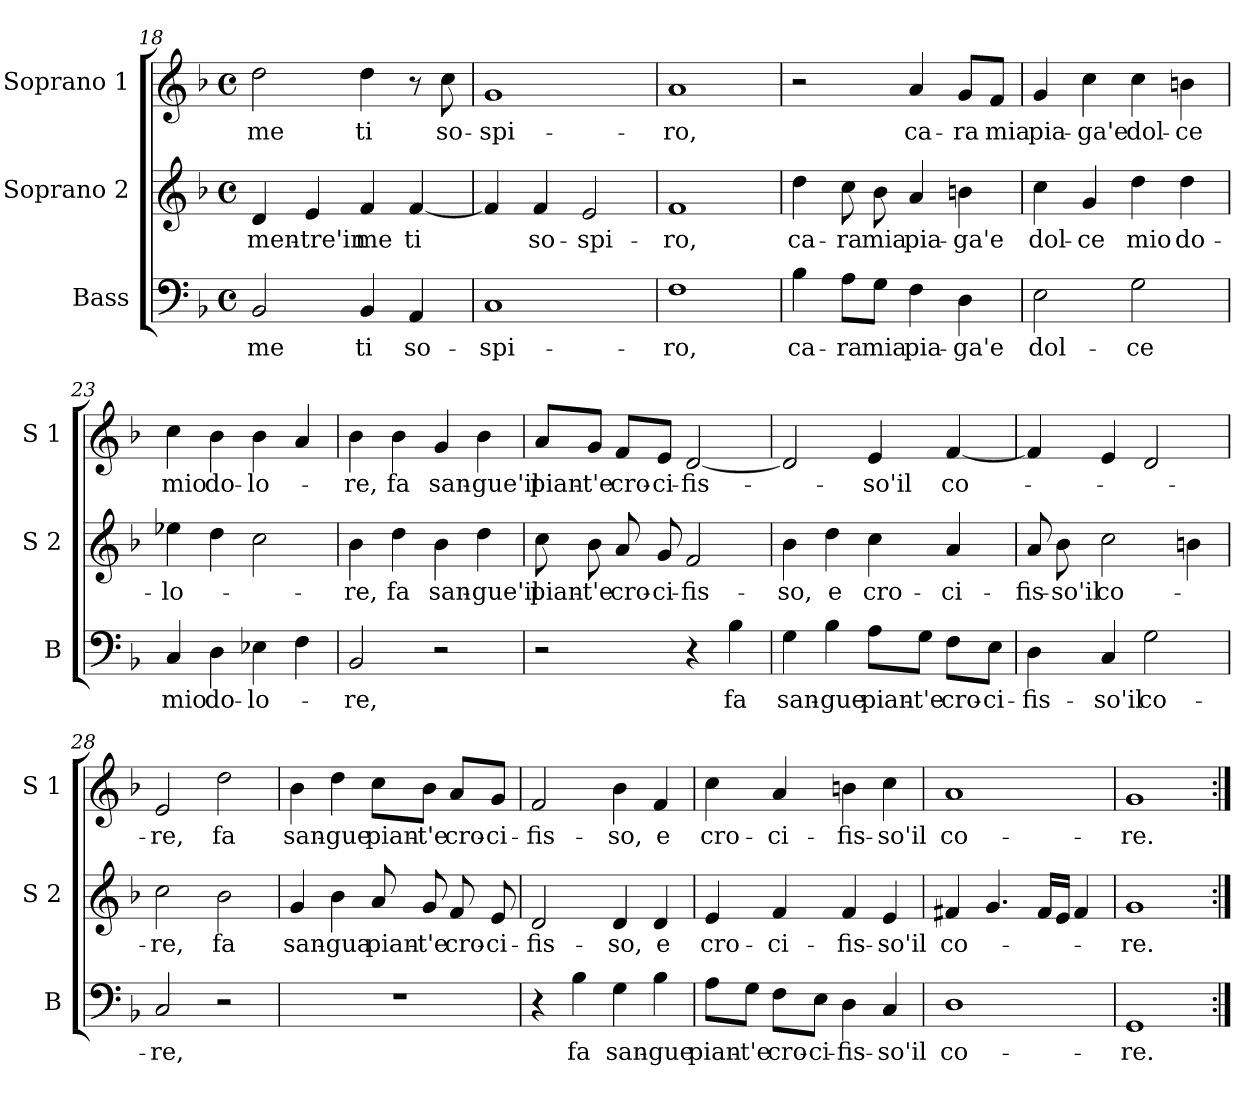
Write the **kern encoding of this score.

**kern	**text	**kern	**text	**kern	**text
*part3	*part3	*part2	*part2	*part1	*part1
*staff3	*staff3	*staff2	*staff2	*staff1	*staff1
*I"Bass	*	*I"Soprano 2	*	*I"Soprano 1	*
*I'B	*	*I'S 2	*	*I'S 1	*
*clefF4	*	*clefG2	*	*clefG2	*
*k[b-]	*	*k[b-]	*	*k[b-]	*
*F:	*	*F:	*	*F:	*
*M4/4	*	*M4/4	*	*M4/4	*
*met(c)	*	*met(c)	*	*met(c)	*
=18	=18	=18	=18	=18	=18
!	!LO:LY:b	!	!LO:LY:b	!	!LO:LY:b
2BB-/	me	4d/	men-	2dd\	me
!	!	!	!LO:LY:b	!	!
.	.	4e/	-tre'in	.	.
!	!LO:LY:b	!	!LO:LY:b	!	!LO:LY:b
4BB-/	ti	4f/	me	4dd\	ti
!	!LO:LY:b	!	!LO:LY:b	!	!
4AA/	so-	[4f/	ti	8r	.
!	!	!	!	!	!LO:LY:b
.	.	.	.	8cc\	so-
=19	=19	=19	=19	=19	=19
!	!LO:LY:b	!	!	!	!LO:LY:b
1C	-spi-	4f/]	.	1g	-spi-
!	!	!	!LO:LY:b	!	!
.	.	4f/	so-	.	.
!	!	!	!LO:LY:b	!	!
.	.	2e/	-spi-	.	.
=20	=20	=20	=20	=20	=20
!	!LO:LY:b	!	!LO:LY:b	!	!LO:LY:b
1F	-ro,	1f	-ro,	1a	-ro,
!!LO:LB:g=z
=21	=21	=21	=21	=21	=21
!	!LO:LY:b	!	!LO:LY:b	!	!
4B-\	ca-	4dd\	ca-	2r	.
!	!LO:LY:b	!	!LO:LY:b	!	!
8A\L	-ra	8cc\	-ra	.	.
!	!LO:LY:b	!	!LO:LY:b	!	!
8G\J	mia	8b-\	mia	.	.
!	!LO:LY:b	!	!LO:LY:b	!	!LO:LY:b
4F\	pia-	4a/	pia-	4a/	ca-
!	!LO:LY:b	!	!LO:LY:b	!	!LO:LY:b
4D\	-ga'e	4bn\	-ga'e	8g/L	-ra
!	!	!	!	!	!LO:LY:b
.	.	.	.	8f/J	mia
=22	=22	=22	=22	=22	=22
!	!LO:LY:b	!	!LO:LY:b	!	!LO:LY:b
2E\	dol-	4cc\	dol-	4g/	pia-
!	!	!	!LO:LY:b	!	!LO:LY:b
.	.	4g/	-ce	4cc\	-ga'e
!	!LO:LY:b	!	!LO:LY:b	!	!LO:LY:b
2G\	-ce	4dd\	mio	4cc\	dol-
!	!	!	!LO:LY:b	!	!LO:LY:b
.	.	4dd\	do-	4bn\	-ce
=23	=23	=23	=23	=23	=23
!	!LO:LY:b	!	!LO:LY:b	!	!LO:LY:b
4C/	mio	4ee-X\	-lo-	4cc\	mio
!	!LO:LY:b	!	!	!	!LO:LY:b
4D\	do-	4dd\	.	4b-\	do-
!	!LO:LY:b	!	!	!	!LO:LY:b
4E-X\	-lo-	2cc\	.	4b-\	-lo-
4F\	.	.	.	4a/	.
=24	=24	=24	=24	=24	=24
!	!LO:LY:b	!	!LO:LY:b	!	!LO:LY:b
2BB-/	-re,	4b-\	-re,	4b-\	-re,
!	!	!	!LO:LY:b	!	!LO:LY:b
.	.	4dd\	fa	4b-\	fa
!	!	!	!LO:LY:b	!	!LO:LY:b
2r	.	4b-\	san-	4g/	san-
!	!	!	!LO:LY:b	!	!LO:LY:b
.	.	4dd\	-gue'il	4b-\	-gue'il
!!LO:LB:g=z
=25	=25	=25	=25	=25	=25
!	!	!	!LO:LY:b	!	!LO:LY:b
2r	.	8cc\	pian-	8a/L	pian-
!	!	!	!LO:LY:b	!	!LO:LY:b
.	.	8b-\	-t'e	8g/J	-t'e
!	!	!	!LO:LY:b	!	!LO:LY:b
.	.	8a/	cro-	8f/L	cro-
!	!	!	!LO:LY:b	!	!LO:LY:b
.	.	8g/	-ci-	8e/J	-ci-
!	!	!	!LO:LY:b	!	!LO:LY:b
4r	.	2f/	-fis-	[2d/	-fis-
!	!LO:LY:b	!	!	!	!
4B-\	fa	.	.	.	.
=26	=26	=26	=26	=26	=26
!	!LO:LY:b	!	!LO:LY:b	!	!
4G\	san-	4b-\	-so,	2d/]	.
!	!LO:LY:b	!	!LO:LY:b	!	!
4B-\	-gue	4dd\	e	.	.
!	!LO:LY:b	!	!LO:LY:b	!	!LO:LY:b
8A\L	pian-	4cc\	cro-	4e/	-so'il
!	!LO:LY:b	!	!	!	!
8G\J	-t'e	.	.	.	.
!	!LO:LY:b	!	!LO:LY:b	!	!LO:LY:b
8F\L	cro-	4a/	-ci-	[4f/	co-
!	!LO:LY:b	!	!	!	!
8E\J	-ci-	.	.	.	.
=27	=27	=27	=27	=27	=27
!	!LO:LY:b	!	!LO:LY:b	!	!
4D\	-fis-	8a/	-fis-	4f/]	.
!	!	!	!LO:LY:b	!	!
.	.	8b-\	-so'il	.	.
!	!LO:LY:b	!	!LO:LY:b	!	!
4C/	-so'il	2cc\	co-	4e/	.
!	!LO:LY:b	!	!	!	!
2G\	co-	.	.	2d/	.
.	.	4bn\	.	.	.
=28	=28	=28	=28	=28	=28
!	!LO:LY:b	!	!LO:LY:b	!	!LO:LY:b
2C/	-re,	2cc\	-re,	2e/	-re,
!	!	!	!LO:LY:b	!	!LO:LY:b
2r	.	2b-\	fa	2dd\	fa
!!LO:LB:g=z
=29	=29	=29	=29	=29	=29
!	!	!	!LO:LY:b	!	!LO:LY:b
1r	.	4g/	san-	4b-\	san-
!	!	!	!LO:LY:b	!	!LO:LY:b
.	.	4b-\	-gua	4dd\	-gue
!	!	!	!LO:LY:b	!	!LO:LY:b
.	.	8a/	pian-	8cc\L	pian-
!	!	!	!LO:LY:b	!	!LO:LY:b
.	.	8g/	-t'e	8b-\J	-t'e
!	!	!	!LO:LY:b	!	!LO:LY:b
.	.	8f/	cro-	8a/L	cro-
!	!	!	!LO:LY:b	!	!LO:LY:b
.	.	8e/	-ci-	8g/J	-ci-
=30	=30	=30	=30	=30	=30
!	!	!	!LO:LY:b	!	!LO:LY:b
4r	.	2d/	-fis-	2f/	-fis-
!	!LO:LY:b	!	!	!	!
4B-\	fa	.	.	.	.
!	!LO:LY:b	!	!LO:LY:b	!	!LO:LY:b
4G\	san-	4d/	-so,	4b-\	-so,
!	!LO:LY:b	!	!LO:LY:b	!	!LO:LY:b
4B-\	-gue	4d/	e	4f/	e
=31	=31	=31	=31	=31	=31
!	!LO:LY:b	!	!LO:LY:b	!	!LO:LY:b
8A\L	pian-	4e/	cro-	4cc\	cro-
!	!LO:LY:b	!	!	!	!
8G\J	-t'e	.	.	.	.
!	!LO:LY:b	!	!LO:LY:b	!	!LO:LY:b
8F\L	cro-	4f/	-ci-	4a/	-ci-
!	!LO:LY:b	!	!	!	!
8E\J	-ci-	.	.	.	.
!	!LO:LY:b	!	!LO:LY:b	!	!LO:LY:b
4D\	-fis-	4f/	-fis-	4bn\	-fis-
!	!LO:LY:b	!	!LO:LY:b	!	!LO:LY:b
4C/	-so'il	4e/	-so'il	4cc\	-so'il
=32	=32	=32	=32	=32	=32
!	!LO:LY:b	!	!LO:LY:b	!	!LO:LY:b
1D	co-	4f#X/	co-	1a	co-
.	.	4.g/	.	.	.
.	.	16f#/LL	.	.	.
.	.	16e/JJ	.	.	.
.	.	4f#/	.	.	.
=33	=33	=33	=33	=33	=33
!	!LO:LY:b	!	!LO:LY:b	!	!LO:LY:b
1GG	-re.	1g	-re.	1g	-re.
=:|!	=:|!	=:|!	=:|!	=:|!	=:|!
*-	*-	*-	*-	*-	*-
